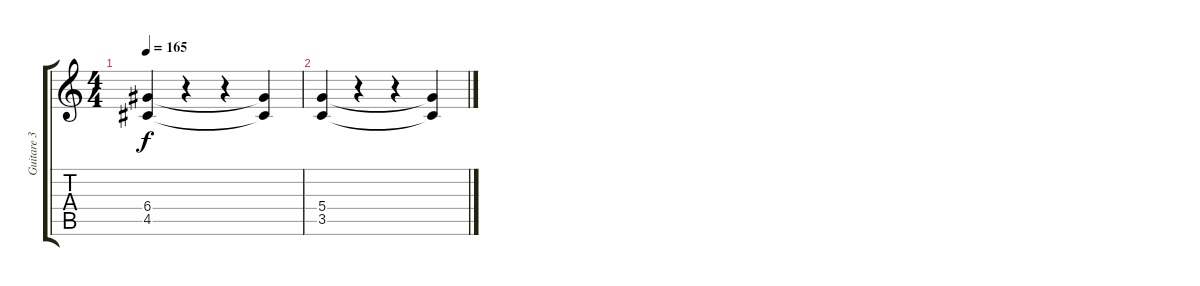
\track ("Guitare 3" "Guitare 3") {instrument distortionguitar}
\staff {score tabs}
\tuning (E4 B3 G3 D3 A2 E2) {hide}
\ts (4 4)
\tempo 165
\clef g2
\ks c
(6.4 4.5).4{dy f} r.4 r.4 (6.4{t} 4.5{t}).4 |
(5.4 3.5).4 r.4 r.4 (5.4{t} 3.5{t}).4
